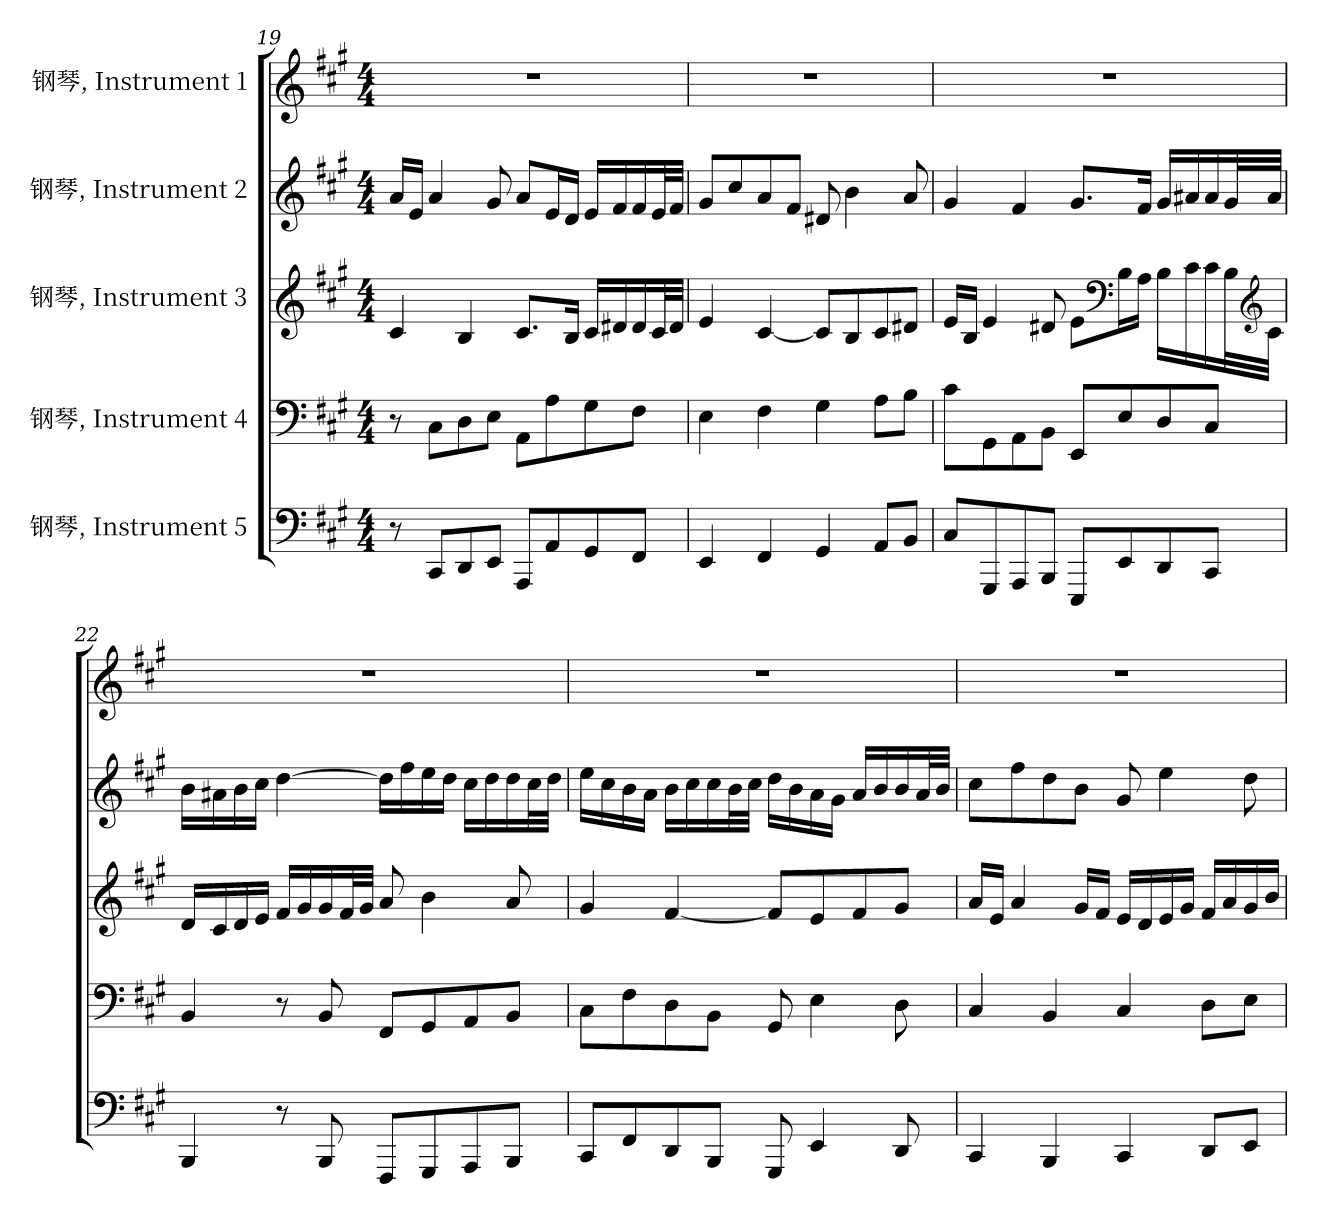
**kern	**kern	**kern	**kern	**kern
*part5	*part4	*part3	*part2	*part1
*staff5	*staff4	*staff3	*staff2	*staff1
*I"钢琴, Instrument 5	*I"钢琴, Instrument 4	*I"钢琴, Instrument 3	*I"钢琴, Instrument 2	*I"钢琴, Instrument 1
!!LO:LB:g=z
*clefF4	*clefF4	*clefG2	*clefG2	*clefG2
*k[f#c#g#]	*k[f#c#g#]	*k[f#c#g#]	*k[f#c#g#]	*k[f#c#g#]
*M4/4	*M4/4	*M4/4	*M4/4	*M4/4
=19	=19	=19	=19	=19
8r	8r	4c#/	16a/LL	1r
.	.	.	16e/JJ	.
8CC#/L	8C#\L	.	4a/	.
8DD/	8D\	4B/	.	.
8EE/J	8E\J	.	8g#/	.
8AAA/L	8AA\L	8.c#/L	8a/L	.
8AA/	8A\	.	16e/L	.
.	.	16B/Jk	16d/JJ	.
8GG#/	8G#\	16c#/LL	16e/LL	.
.	.	16d#X/	16f#/	.
8FF#/J	8F#\J	16d#/	16f#/	.
.	.	32c#/L	32e/L	.
.	.	32d#/JJJ	32f#/JJJ	.
=20	=20	=20	=20	=20
4EE/	4E\	4e/	8g#/L	1r
.	.	.	8cc#/	.
4FF#/	4F#\	[4c#/	8a/	.
.	.	.	8f#/J	.
4GG#/	4G#\	8c#/L]	8d#X/	.
.	.	8B/	4b\	.
8AA/L	8A\L	8c#/	.	.
8BB/J	8B\J	8d#X/J	8a/	.
!!LO:PB:g=z
=21	=21	=21	=21	=21
8C#/L	8c#\L	16e/LL	4g#/	1r
.	.	16B/JJ	.	.
8GGG#/	8GG#\	4e/	.	.
8AAA/	8AA\	.	4f#/	.
8BBB/J	8BB\J	8d#X/	.	.
8EEE/L	8EE/L	8e\L	8.g#/L	.
*	*	*clefF4	*	*
8EE/	8E/	16B\L	.	.
.	.	16A\JJ	16f#/Jk	.
8DD/	8D/	16B\LL	16g#/LL	.
.	.	16c#\	16a#X/	.
8CC#/J	8C#/J	16c#\	16a#/	.
.	.	32B\L	32g#/L	.
*	*	*clefG2	*	*
.	.	32c#\JJJ	32a#/JJJ	.
=22	=22	=22	=22	=22
4BBB/	4BB/	16d/LL	16b\LL	1r
.	.	16c#/	16a#X\	.
.	.	16d/	16b\	.
.	.	16e/JJ	16cc#\JJ	.
8r	8r	16f#/LL	[4dd\	.
.	.	16g#/	.	.
8BBB/	8BB/	16g#/	.	.
.	.	32f#/L	.	.
.	.	32g#/JJJ	.	.
8FFF#/L	8FF#/L	8a/	16dd\LL]	.
.	.	.	16ff#\	.
8GGG#/	8GG#/	4b\	16ee\	.
.	.	.	16dd\JJ	.
8AAA/	8AA/	.	16cc#\LL	.
.	.	.	16dd\	.
8BBB/J	8BB/J	8a/	16dd\	.
.	.	.	32cc#\L	.
.	.	.	32dd\JJJ	.
!!LO:LB:g=z
=23	=23	=23	=23	=23
8CC#/L	8C#\L	4g#/	16ee\LL	1r
.	.	.	16cc#\	.
8FF#/	8F#\	.	16b\	.
.	.	.	16a\JJ	.
8DD/	8D\	[4f#/	16b\LL	.
.	.	.	16cc#\	.
8BBB/J	8BB\J	.	16cc#\	.
.	.	.	32b\L	.
.	.	.	32cc#\JJJ	.
8GGG#/	8GG#/	8f#/L]	16dd\LL	.
.	.	.	16b\	.
4EE/	4E\	8e/	16a\	.
.	.	.	16g#\JJ	.
.	.	8f#/	16a/LL	.
.	.	.	16b/	.
8DD/	8D\	8g#/J	16b/	.
.	.	.	32a/L	.
.	.	.	32b/JJJ	.
=24	=24	=24	=24	=24
4CC#/	4C#/	16a/LL	8cc#\L	1r
.	.	16e/JJ	.	.
.	.	4a/	8ff#\	.
4BBB/	4BB/	.	8dd\	.
.	.	16g#/LL	8b\J	.
.	.	16f#/JJ	.	.
4CC#/	4C#/	16e/LL	8g#/	.
.	.	16d/	.	.
.	.	16e/	4ee\	.
.	.	16g#/JJ	.	.
8DD/L	8D\L	16f#/LL	.	.
.	.	16a/	.	.
8EE/J	8E\J	16g#/	8dd\	.
.	.	16b/JJ	.	.
=	=	=	=	=
*-	*-	*-	*-	*-
